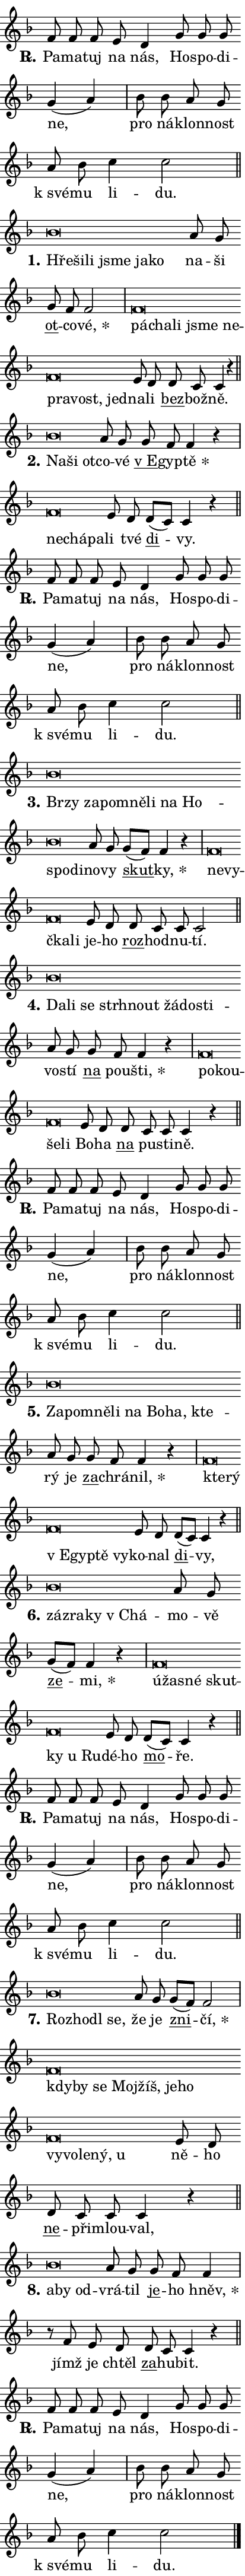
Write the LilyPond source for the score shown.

\version "2.24.0"
\header { tagline = "" }
\paper {
  indent = 0\cm
  top-margin = 0\cm
  right-margin = 0.13\cm % to fit lyric hyphens
  bottom-margin = 0\cm
  left-margin = 0\cm
  paper-width = 7\cm
  page-breaking = #ly:one-page-breaking
  system-system-spacing.basic-distance = #11
  score-system-spacing.basic-distance = #11
  ragged-last = ##f
}


%% Author: Thomas Morley
%% https://lists.gnu.org/archive/html/lilypond-user/2020-05/msg00002.html
#(define (line-position grob)
"Returns position of @var[grob} in current system:
   @code{'start}, if at first time-step
   @code{'end}, if at last time-step
   @code{'middle} otherwise
"
  (let* ((col (ly:item-get-column grob))
         (ln (ly:grob-object col 'left-neighbor))
         (rn (ly:grob-object col 'right-neighbor))
         (col-to-check-left (if (ly:grob? ln) ln col))
         (col-to-check-right (if (ly:grob? rn) rn col))
         (break-dir-left
           (and
             (ly:grob-property col-to-check-left 'non-musical #f)
             (ly:item-break-dir col-to-check-left)))
         (break-dir-right
           (and
             (ly:grob-property col-to-check-right 'non-musical #f)
             (ly:item-break-dir col-to-check-right))))
        (cond ((eqv? 1 break-dir-left) 'start)
              ((eqv? -1 break-dir-right) 'end)
              (else 'middle))))

#(define (tranparent-at-line-position vctor)
  (lambda (grob)
  "Relying on @code{line-position} select the relevant enry from @var{vctor}.
Used to determine transparency,"
    (case (line-position grob)
      ((end) (not (vector-ref vctor 0)))
      ((middle) (not (vector-ref vctor 1)))
      ((start) (not (vector-ref vctor 2))))))

noteHeadBreakVisibility =
#(define-music-function (break-visibility)(vector?)
"Makes @code{NoteHead}s transparent relying on @var{break-visibility}"
#{
  \override NoteHead.transparent =
    #(tranparent-at-line-position break-visibility)
#})

#(define delete-ledgers-for-transparent-note-heads
  (lambda (grob)
    "Reads whether a @code{NoteHead} is transparent.
If so this @code{NoteHead} is removed from @code{'note-heads} from
@var{grob}, which is supposed to be @code{LedgerLineSpanner}.
As a result ledgers are not printed for this @code{NoteHead}"
    (let* ((nhds-array (ly:grob-object grob 'note-heads))
           (nhds-list
             (if (ly:grob-array? nhds-array)
                 (ly:grob-array->list nhds-array)
                 '()))
           ;; Relies on the transparent-property being done before
           ;; Staff.LedgerLineSpanner.after-line-breaking is executed.
           ;; This is fragile ...
           (to-keep
             (remove
               (lambda (nhd)
                 (ly:grob-property nhd 'transparent #f))
               nhds-list)))
      ;; TODO find a better method to iterate over grob-arrays, similiar
      ;; to filter/remove etc for lists
      ;; For now rebuilt from scratch
      (set! (ly:grob-object grob 'note-heads)  '())
      (for-each
        (lambda (nhd)
          (ly:pointer-group-interface::add-grob grob 'note-heads nhd))
        to-keep))))

squashNotes = {
  \override NoteHead.X-extent = #'(-0.2 . 0.2)
  \override NoteHead.Y-extent = #'(-0.75 . 0)
  \override NoteHead.stencil =
    #(lambda (grob)
       (let ((pos (ly:grob-property grob 'staff-position)))
         (begin
           (if (< pos -7) (display "ERROR: Lower brevis then expected\n") (display "OK: Expected brevis position\n"))
           (if (<= pos -6) ly:text-interface::print ly:note-head::print))))
}
unSquashNotes = {
  \revert NoteHead.X-extent
  \revert NoteHead.Y-extent
  \revert NoteHead.stencil
}

hideNotes = \noteHeadBreakVisibility #begin-of-line-visible
unHideNotes = \noteHeadBreakVisibility #all-visible

% work-around for resetting accidentals
% https://lilypond.org/doc/v2.23/Documentation/notation/displaying-rhythms#unmetered-music
cadenzaMeasure = {
  \cadenzaOff
  \partial 1024 s1024
  \cadenzaOn
}

#(define-markup-command (accent layout props text) (markup?)
  "Underline accented syllable"
  (interpret-markup layout props
    #{\markup \override #'(offset . 4.3) \underline { #text }#}))

responsum = \markup \concat {
  "R" \hspace #-1.05 \path #0.1 #'((moveto 0 0.07) (lineto 0.9 0.8)) \hspace #0.05 "."
}

spaceSize = #0.6828661417322834 % exact space size for TeX Gyre Schola

\layout {
  \context {
    \Staff
    \remove "Time_signature_engraver"
    \override LedgerLineSpanner.after-line-breaking = #delete-ledgers-for-transparent-note-heads
  }
  \context {
    \Lyrics {
      \override LyricSpace.minimum-distance = \spaceSize
      \override LyricText.font-name = #"TeX Gyre Schola"
      \override LyricText.font-size = 1
      \override StanzaNumber.font-name = #"TeX Gyre Schola Bold"
      \override StanzaNumber.font-size = 1
    }
  }
  \context {
    \Score 
    \override NoteHead.text =
      #(lambda (grob) 
        (let ((pos (ly:grob-property grob 'staff-position)))
          #{\markup {
            \combine
              \halign #-0.55 \raise #(if (= pos -6) 0 0.5) \override #'(thickness . 2) \draw-line #'(3.2 . 0)
              \musicglyph "noteheads.sM1"
          }#}))
  }
}

% magnetic-lyrics.ily
%
%   written by
%     Jean Abou Samra <jean@abou-samra.fr>
%     Werner Lemberg <wl@gnu.org>
%
%   adapted by
%     Jiri Hon <jiri.hon@gmail.com>
%
% Version 2022-Apr-15

% https://www.mail-archive.com/lilypond-user@gnu.org/msg149350.html

#(define (Left_hyphen_pointer_engraver context)
   "Collect syllable-hyphen-syllable occurrences in lyrics and store
them in properties.  This engraver only looks to the left.  For
example, if the lyrics input is @code{foo -- bar}, it does the
following.

@itemize @bullet
@item
Set the @code{text} property of the @code{LyricHyphen} grob between
@q{foo} and @q{bar} to @code{foo}.

@item
Set the @code{left-hyphen} property of the @code{LyricText} grob with
text @q{foo} to the @code{LyricHyphen} grob between @q{foo} and
@q{bar}.
@end itemize

Use this auxiliary engraver in combination with the
@code{lyric-@/text::@/apply-@/magnetic-@/offset!} hook."
   (let ((hyphen #f)
         (text #f))
     (make-engraver
      (acknowledgers
       ((lyric-syllable-interface engraver grob source-engraver)
        (set! text grob)))
      (end-acknowledgers
       ((lyric-hyphen-interface engraver grob source-engraver)
        ;(when (not (grob::has-interface grob 'lyric-space-interface))
          (set! hyphen grob)));)
      ((stop-translation-timestep engraver)
       (when (and text hyphen)
         (ly:grob-set-object! text 'left-hyphen hyphen))
       (set! text #f)
       (set! hyphen #f)))))

#(define (lyric-text::apply-magnetic-offset! grob)
   "If the space between two syllables is less than the value in
property @code{LyricText@/.details@/.squash-threshold}, move the right
syllable to the left so that it gets concatenated with the left
syllable.

Use this function as a hook for
@code{LyricText@/.after-@/line-@/breaking} if the
@code{Left_@/hyphen_@/pointer_@/engraver} is active."
   (let ((hyphen (ly:grob-object grob 'left-hyphen #f)))
     (when hyphen
       (let ((left-text (ly:spanner-bound hyphen LEFT)))
         (when (grob::has-interface left-text 'lyric-syllable-interface)
           (let* ((common (ly:grob-common-refpoint grob left-text X))
                  (this-x-ext (ly:grob-extent grob common X))
                  (left-x-ext
                   (begin
                     ;; Trigger magnetism for left-text.
                     (ly:grob-property left-text 'after-line-breaking)
                     (ly:grob-extent left-text common X)))
                  ;; `delta` is the gap width between two syllables.
                  (delta (- (interval-start this-x-ext)
                            (interval-end left-x-ext)))
                  (details (ly:grob-property grob 'details))
                  (threshold (assoc-get 'squash-threshold details 0.2)))
             (when (< delta threshold)
               (let* (;; We have to manipulate the input text so that
                      ;; ligatures crossing syllable boundaries are not
                      ;; disabled.  For languages based on the Latin
                      ;; script this is essentially a beautification.
                      ;; However, for non-Western scripts it can be a
                      ;; necessity.
                      (lt (ly:grob-property left-text 'text))
                      (rt (ly:grob-property grob 'text))
                      (is-space (grob::has-interface hyphen 'lyric-space-interface))
                      (space (if is-space " " ""))
                      (extra-delta (if is-space spaceSize 0))
                      ;; Append new syllable.
                      (ltrt-space (if (and (string? lt) (string? rt))
                                (string-append lt space rt)
                                (make-concat-markup (list lt space rt))))
                      ;; Right-align `ltrt` to the right side.
                      (ltrt-space-markup (grob-interpret-markup
                               grob
                               (make-translate-markup
                                (cons (interval-length this-x-ext) 0)
                                (make-right-align-markup ltrt-space)))))
                 (begin
                   ;; Don't print `left-text`.
                   (ly:grob-set-property! left-text 'stencil #f)
                   ;; Set text and stencil (which holds all collected
                   ;; syllables so far) and shift it to the left.
                   (ly:grob-set-property! grob 'text ltrt-space)
                   (ly:grob-set-property! grob 'stencil ltrt-space-markup)
                   (ly:grob-translate-axis! grob (- (- delta extra-delta)) X))))))))))


#(define (lyric-hyphen::displace-bounds-first grob)
   ;; Make very sure this callback isn't triggered too early.
   (let ((left (ly:spanner-bound grob LEFT))
         (right (ly:spanner-bound grob RIGHT)))
     (ly:grob-property left 'after-line-breaking)
     (ly:grob-property right 'after-line-breaking)
     (ly:lyric-hyphen::print grob)))

squashThreshold = #0.4

\layout {
  \context {
    \Lyrics
    \consists #Left_hyphen_pointer_engraver
    \override LyricText.after-line-breaking =
      #lyric-text::apply-magnetic-offset!
    \override LyricHyphen.stencil = #lyric-hyphen::displace-bounds-first
    \override LyricText.details.squash-threshold = \squashThreshold
    \override LyricHyphen.minimum-distance = 0
    \override LyricHyphen.minimum-length = \squashThreshold
  }
}

squashText = \override LyricText.details.squash-threshold = 9999
unSquashText = \override LyricText.details.squash-threshold = \squashThreshold

leftText = \override LyricText.self-alignment-X = #LEFT
unLeftText = \revert LyricText.self-alignment-X

starOffset = #(lambda (grob) 
                (let ((x_offset (ly:self-alignment-interface::aligned-on-x-parent grob)))
                  (if (= x_offset 0) 0 (+ x_offset 1.2))))

star = #(define-music-function (syllable)(string?)
"Append star separator at the end of a syllable"
#{
  \once \override LyricText.X-offset = #starOffset
  \lyricmode { \markup {
    #syllable
    \override #'((font-name . "TeX Gyre Schola Bold")) \hspace #0.2 \lower #0.65 \larger "*"
  } }
#})

starAccent = #(define-music-function (syllable)(string?)
"Append star separator at the end of a syllable and make accent"
#{
  \once \override LyricText.X-offset = #starOffset
  \lyricmode { \markup {
    \accent #syllable
    \override #'((font-name . "TeX Gyre Schola Bold")) \hspace #0.2 \lower #0.65 \larger "*"
  } }
#})

breath = #(define-music-function (syllable)(string?)
"Append breathing indicator at the end of a syllable"
#{
  \lyricmode { \markup { #syllable "+" } }
#})

optionalBreath = #(define-music-function (syllable)(string?)
"Append optional breathing indicator at the end of a syllable"
#{
  \lyricmode { \markup { #syllable "(+)" } }
#})


\score {
    <<
        \new Voice = "melody" { \cadenzaOn \key f \major \relative { f'8 f f e d4 \bar "" g8 g g \bar "" g4( a) \cadenzaMeasure \bar "|" bes8 bes a g \bar "" a bes c4 c2 \cadenzaMeasure \bar "||" \break } }
        \new Lyrics \lyricsto "melody" { \lyricmode { \set stanza = \responsum
Pa -- ma -- tuj na nás, Ho -- spo -- di -- ne, pro ná -- klon -- nost "k své" -- mu li -- du. } }
    >>
    \layout {}
}

\score {
    <<
        \new Voice = "melody" { \cadenzaOn \key f \major \relative { \squashNotes bes'\breve*1/16 \hideNotes \breve*1/16 \bar "" \breve*1/16 \bar "" \breve*1/16 \bar "" \breve*1/16 \breve*1/16 \bar "" \unHideNotes \unSquashNotes a8 g \bar "" g f f2 \cadenzaMeasure \bar "|" \squashNotes f\breve*1/16 \hideNotes \breve*1/16 \bar "" \breve*1/16 \bar "" \breve*1/16 \bar "" \breve*1/16 \bar "" \breve*1/16 \bar "" \breve*1/16 \breve*1/16 \bar "" \unHideNotes \unSquashNotes e8 d \bar "" d c c4 r \cadenzaMeasure \bar "||" \break } }
        \new Lyrics \lyricsto "melody" { \lyricmode { \set stanza = "1."
\leftText Hře -- \squashText ši -- li jsme ja -- ko \unLeftText \unSquashText na -- ši \markup \accent ot -- co -- \star vé, \leftText pá -- \squashText cha -- li jsme ne -- pra -- vost, jed -- \unLeftText \unSquashText na -- li \markup \accent bez -- bož -- ně. } }
    >>
    \layout {}
}

\score {
    <<
        \new Voice = "melody" { \cadenzaOn \key f \major \relative { \squashNotes bes'\breve*1/16 \hideNotes \breve*1/16 \breve*1/16 \bar "" \unHideNotes \unSquashNotes a8 g \bar "" g f f4 r \cadenzaMeasure \bar "|" \squashNotes f\breve*1/16 \hideNotes \breve*1/16 \breve*1/16 \bar "" \unHideNotes \unSquashNotes e8 d \bar "" d[( c)] c4 r \cadenzaMeasure \bar "||" \break } }
        \new Lyrics \lyricsto "melody" { \lyricmode { \set stanza = "2."
\leftText Na -- \squashText ši ot -- \unLeftText \unSquashText co -- vé \markup \accent "v E" -- gyp -- \star tě \leftText ne -- \squashText chá -- pa -- \unLeftText \unSquashText li tvé \markup \accent di -- vy. } }
    >>
    \layout {}
}

\score {
    <<
        \new Voice = "melody" { \cadenzaOn \key f \major \relative { f'8 f f e d4 \bar "" g8 g g \bar "" g4( a) \cadenzaMeasure \bar "|" bes8 bes a g \bar "" a bes c4 c2 \cadenzaMeasure \bar "||" \break } }
        \new Lyrics \lyricsto "melody" { \lyricmode { \set stanza = \responsum
Pa -- ma -- tuj na nás, Ho -- spo -- di -- ne, pro ná -- klon -- nost "k své" -- mu li -- du. } }
    >>
    \layout {}
}

\score {
    <<
        \new Voice = "melody" { \cadenzaOn \key f \major \relative { \squashNotes bes'\breve*1/16 \hideNotes \breve*1/16 \bar "" \breve*1/16 \bar "" \breve*1/16 \bar "" \breve*1/16 \bar "" \breve*1/16 \bar "" \breve*1/16 \bar "" \breve*1/16 \bar "" \breve*1/16 \breve*1/16 \bar "" \unHideNotes \unSquashNotes a8 g \bar "" g[( f)] f4 r \cadenzaMeasure \bar "|" \squashNotes f\breve*1/16 \hideNotes \breve*1/16 \bar "" \breve*1/16 \breve*1/16 \bar "" \unHideNotes \unSquashNotes e8 d \bar "" d c c c2 \cadenzaMeasure \bar "||" \break } }
        \new Lyrics \lyricsto "melody" { \lyricmode { \set stanza = "3."
\leftText Br -- \squashText zy za -- po -- mně -- li na Ho -- spo -- di -- \unLeftText \unSquashText no -- vy \markup \accent skut -- \star ky, \leftText ne -- \squashText vy -- čka -- li \unLeftText \unSquashText je -- ho \markup \accent roz -- hod -- nu -- tí. } }
    >>
    \layout {}
}

\score {
    <<
        \new Voice = "melody" { \cadenzaOn \key f \major \relative { \squashNotes bes'\breve*1/16 \hideNotes \breve*1/16 \bar "" \breve*1/16 \bar "" \breve*1/16 \bar "" \breve*1/16 \bar "" \breve*1/16 \bar "" \breve*1/16 \breve*1/16 \bar "" \unHideNotes \unSquashNotes a8 g \bar "" g f f4 r \cadenzaMeasure \bar "|" \squashNotes f\breve*1/16 \hideNotes \breve*1/16 \bar "" \breve*1/16 \breve*1/16 \bar "" \unHideNotes \unSquashNotes e8 d \bar "" d c c c4 r \cadenzaMeasure \bar "||" \break } }
        \new Lyrics \lyricsto "melody" { \lyricmode { \set stanza = "4."
\leftText Da -- \squashText li se strh -- nout žá -- do -- sti -- \unLeftText \unSquashText vo -- stí \markup \accent na pou -- \star šti, \leftText po -- \squashText kou -- še -- li \unLeftText \unSquashText Bo -- ha \markup \accent na pu -- sti -- ně. } }
    >>
    \layout {}
}

\score {
    <<
        \new Voice = "melody" { \cadenzaOn \key f \major \relative { f'8 f f e d4 \bar "" g8 g g \bar "" g4( a) \cadenzaMeasure \bar "|" bes8 bes a g \bar "" a bes c4 c2 \cadenzaMeasure \bar "||" \break } }
        \new Lyrics \lyricsto "melody" { \lyricmode { \set stanza = \responsum
Pa -- ma -- tuj na nás, Ho -- spo -- di -- ne, pro ná -- klon -- nost "k své" -- mu li -- du. } }
    >>
    \layout {}
}

\score {
    <<
        \new Voice = "melody" { \cadenzaOn \key f \major \relative { \squashNotes bes'\breve*1/16 \hideNotes \breve*1/16 \bar "" \breve*1/16 \bar "" \breve*1/16 \bar "" \breve*1/16 \bar "" \breve*1/16 \bar "" \breve*1/16 \breve*1/16 \bar "" \unHideNotes \unSquashNotes a8 g \bar "" g f f4 r \cadenzaMeasure \bar "|" \squashNotes f\breve*1/16 \hideNotes \breve*1/16 \bar "" \breve*1/16 \bar "" \breve*1/16 \bar "" \breve*1/16 \breve*1/16 \bar "" \unHideNotes \unSquashNotes e8 d \bar "" d[( c)] c4 r \cadenzaMeasure \bar "||" \break } }
        \new Lyrics \lyricsto "melody" { \lyricmode { \set stanza = "5."
\leftText Za -- \squashText po -- mně -- li na Bo -- ha, kte -- \unLeftText \unSquashText rý je \markup \accent za -- chrá -- \star nil, \leftText kte -- \squashText rý "v E" -- gyp -- tě vy -- \unLeftText \unSquashText ko -- nal \markup \accent di -- vy, } }
    >>
    \layout {}
}

\score {
    <<
        \new Voice = "melody" { \cadenzaOn \key f \major \relative { \squashNotes bes'\breve*1/16 \hideNotes \breve*1/16 \bar "" \breve*1/16 \breve*1/16 \bar "" \unHideNotes \unSquashNotes a8 g \bar "" g[( f)] f4 r \cadenzaMeasure \bar "|" \squashNotes f\breve*1/16 \hideNotes \breve*1/16 \bar "" \breve*1/16 \bar "" \breve*1/16 \bar "" \breve*1/16 \bar "" \breve*1/16 \breve*1/16 \bar "" \unHideNotes \unSquashNotes e8 d \bar "" d[( c)] c4 r \cadenzaMeasure \bar "||" \break } }
        \new Lyrics \lyricsto "melody" { \lyricmode { \set stanza = "6."
\leftText zá -- \squashText zra -- ky "v Chá" -- \unLeftText \unSquashText mo -- vě \markup \accent ze -- \star mi, \leftText ú -- \squashText ža -- sné skut -- ky u Ru -- \unLeftText \unSquashText dé -- ho \markup \accent mo -- ře. } }
    >>
    \layout {}
}

\score {
    <<
        \new Voice = "melody" { \cadenzaOn \key f \major \relative { f'8 f f e d4 \bar "" g8 g g \bar "" g4( a) \cadenzaMeasure \bar "|" bes8 bes a g \bar "" a bes c4 c2 \cadenzaMeasure \bar "||" \break } }
        \new Lyrics \lyricsto "melody" { \lyricmode { \set stanza = \responsum
Pa -- ma -- tuj na nás, Ho -- spo -- di -- ne, pro ná -- klon -- nost "k své" -- mu li -- du. } }
    >>
    \layout {}
}

\score {
    <<
        \new Voice = "melody" { \cadenzaOn \key f \major \relative { \squashNotes bes'\breve*1/16 \hideNotes \breve*1/16 \bar "" \breve*1/16 \breve*1/16 \bar "" \unHideNotes \unSquashNotes a8 g \bar "" g[( f)] f2 \cadenzaMeasure \bar "|" \squashNotes f\breve*1/16 \hideNotes \breve*1/16 \bar "" \breve*1/16 \bar "" \breve*1/16 \bar "" \breve*1/16 \bar "" \breve*1/16 \bar "" \breve*1/16 \bar "" \breve*1/16 \bar "" \breve*1/16 \bar "" \breve*1/16 \bar "" \breve*1/16 \breve*1/16 \bar "" \unHideNotes \unSquashNotes e8 d \bar "" d c c c4 r \cadenzaMeasure \bar "||" \break } }
        \new Lyrics \lyricsto "melody" { \lyricmode { \set stanza = "7."
\leftText Roz -- \squashText ho -- dl se, \unLeftText \unSquashText že je \markup \accent zni -- \star čí, \leftText kdy -- \squashText by se Moj -- žíš, je -- ho vy -- vo -- le -- ný, u \unLeftText \unSquashText ně -- ho \markup \accent ne -- při -- mlou -- val, } }
    >>
    \layout {}
}

\score {
    <<
        \new Voice = "melody" { \cadenzaOn \key f \major \relative { \squashNotes bes'\breve*1/16 \hideNotes \breve*1/16 \breve*1/16 \bar "" \unHideNotes \unSquashNotes a8 g \bar "" g f f4 \cadenzaMeasure \bar "|" r8 f8 e8 d \bar "" d c c4 r \cadenzaMeasure \bar "||" \break } }
        \new Lyrics \lyricsto "melody" { \lyricmode { \set stanza = "8."
\leftText a -- \squashText by od -- \unLeftText \unSquashText vrá -- til \markup \accent je -- ho \star hněv, jímž je chtěl \markup \accent za -- hu -- bit. } }
    >>
    \layout {}
}

\score {
    <<
        \new Voice = "melody" { \cadenzaOn \key f \major \relative { f'8 f f e d4 \bar "" g8 g g \bar "" g4( a) \cadenzaMeasure \bar "|" bes8 bes a g \bar "" a bes c4 c2 \cadenzaMeasure \bar "||" \break } \bar "|." }
        \new Lyrics \lyricsto "melody" { \lyricmode { \set stanza = \responsum
Pa -- ma -- tuj na nás, Ho -- spo -- di -- ne, pro ná -- klon -- nost "k své" -- mu li -- du. } }
    >>
    \layout {}
}
